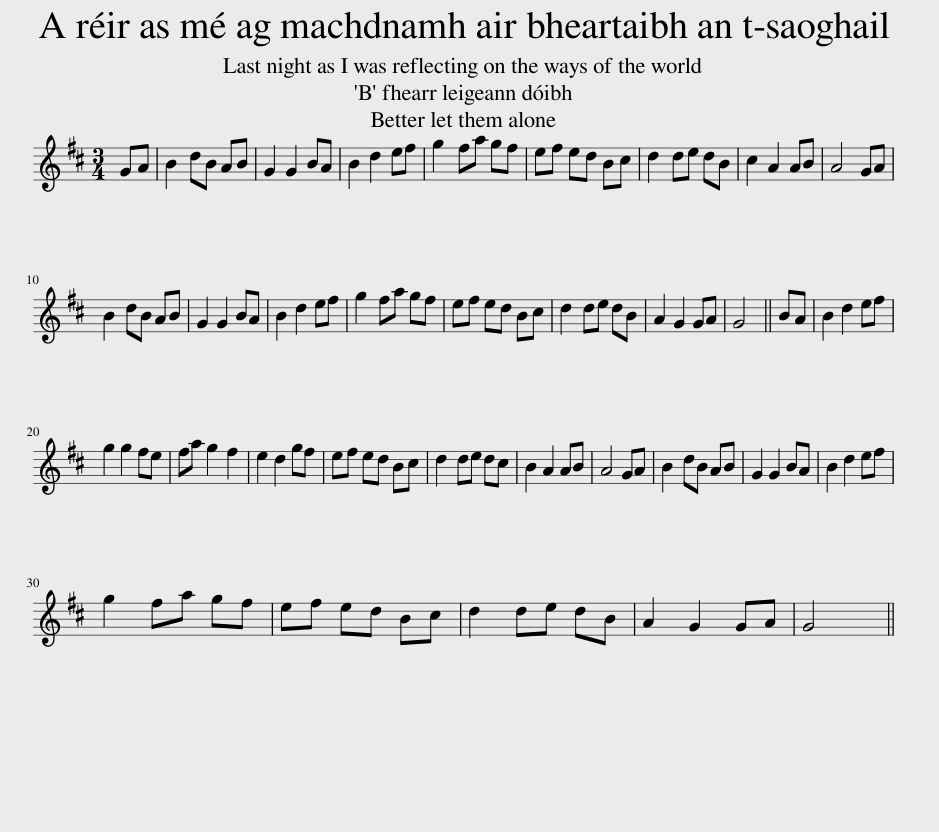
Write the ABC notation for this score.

X:1
L:1/8
M:3/4
I:linebreak $
K:D
V:1 treble
V:1
 GA | B2 dB AB | G2 G2 BA | B2 d2 ef | g2 fa gf | %5
 ef ed Bc | d2 de dB | c2 A2 AB | A4 GA |$ B2 dB AB | %10
 G2 G2 BA | B2 d2 ef | g2 fa gf | ef ed Bc | d2 de dB | %15
 A2 G2 GA | G4 || BA | B2 d2 ef |$ g2 g2 fe | %20
 fa g2 f2 | e2 d2 gf | ef ed Bc | d2 de dc | B2 A2 AB | %25
 A4 GA | B2 dB AB | G2 G2 BA | B2 d2 ef |$ g2 fa gf | %30
 ef ed Bc | d2 de dB | A2 G2 GA | G4 || %34
